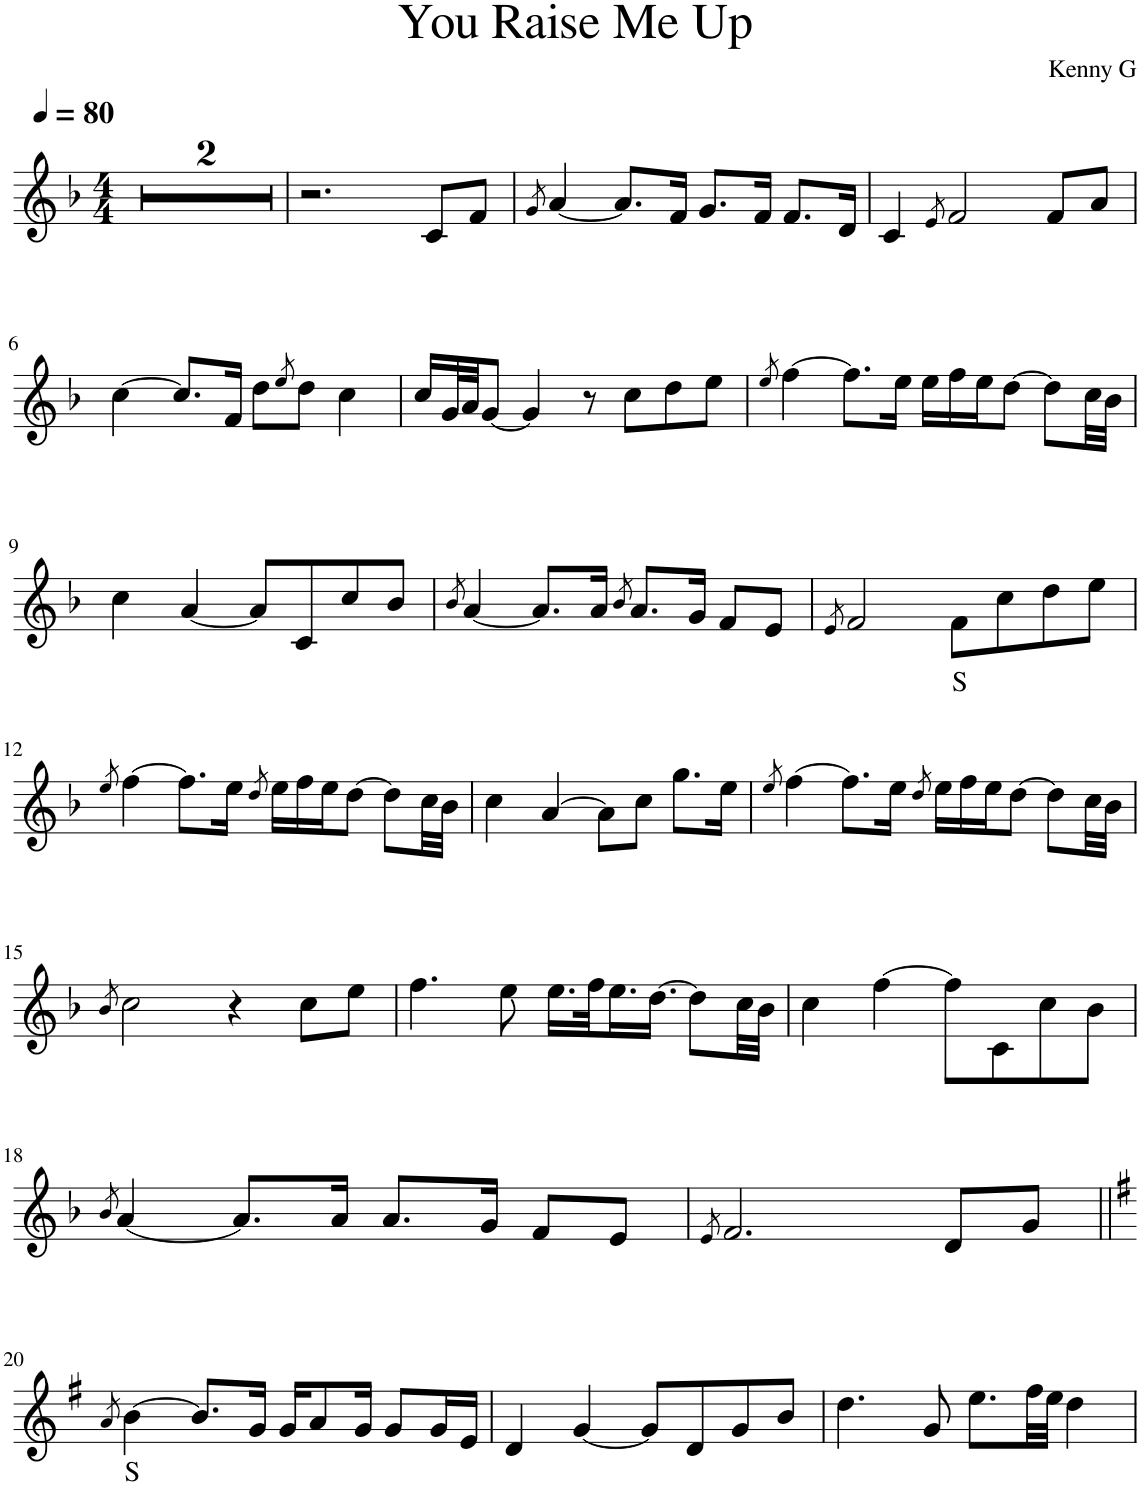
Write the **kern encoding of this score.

**kern	**text
*part1	*part1
*staff1	*staff1
*I"Piano	*
*I'Pno.	*
*clefG2	*
*k[b-]	*
*M4/4	*
=1	=1
1r	.
=2	=2
1r	.
=3	=3
2.r	.
8c/L	.
8f/J	.
=4	=4
*MM80	*
8qg/	.
[4a/	.
8.a/L]	.
16f/Jk	.
8.g/L	.
16f/Jk	.
8.f/L	.
16d/Jk	.
=5	=5
4c/	.
8qe/	.
2f/	.
8f/L	.
8a/J	.
!!LO:LB:g=z
=6	=6
[4cc\	.
8.cc/L]	.
16f/Jk	.
8dd\L	.
8qee/	.
8dd\J	.
4cc\	.
=7	=7
16cc/LL	.
32g/L	.
32a/JJ	.
[8g/J	.
4g/]	.
8r	.
8cc\L	.
8dd\	.
8ee\J	.
=8	=8
8qee/	.
[4ff\	.
8.ff\L]	.
16ee\Jk	.
16ee\LL	.
16ff\	.
16ee\J	.
[8dd\J	.
8dd\L]	.
32cc\LL	.
32b-\JJJ	.
!!LO:LB:g=z
=9	=9
4cc\	.
[4a/	.
8a/L]	.
8c/	.
8cc/	.
8b-/J	.
=10	=10
8qb-/	.
[4a/	.
8.a/L]	.
16a/Jk	.
8qb-/	.
8.a/L	.
16g/Jk	.
8f/L	.
8e/J	.
=11	=11
8qe/	.
2f/	.
!	!LO:LY:b
8f\L	S
8cc\	.
8dd\	.
8ee\J	.
!!LO:LB:g=z
=12	=12
8qee/	.
[4ff\	.
8.ff\L]	.
16ee\Jk	.
8qdd/	.
16ee\LL	.
16ff\	.
16ee\J	.
[8dd\J	.
8dd\L]	.
32cc\LL	.
32b-\JJJ	.
=13	=13
4cc\	.
[4a/	.
8a\L]	.
8cc\J	.
8.gg\L	.
16ee\Jk	.
=14	=14
8qee/	.
[4ff\	.
8.ff\L]	.
16ee\Jk	.
8qdd/	.
16ee\LL	.
16ff\	.
16ee\J	.
[8dd\J	.
8dd\L]	.
32cc\LL	.
32b-\JJJ	.
!!LO:LB:g=z
=15	=15
8qb-/	.
2cc\	.
4r	.
8cc\L	.
8ee\J	.
=16	=16
4.ff\	.
8ee\	.
16.ee\LL	.
32ff\JK	.
16.ee\L	.
[16.dd\JJ	.
8dd\L]	.
32cc\LL	.
32b-\JJJ	.
=17	=17
4cc\	.
[4ff\	.
8ff\L]	.
8c\	.
8cc\	.
8b-\J	.
!!LO:LB:g=z
=18	=18
8qb-/	.
[4a/	.
8.a/L]	.
16a/Jk	.
8.a/L	.
16g/Jk	.
8f/L	.
8e/J	.
=19	=19
8qe/	.
2.f/	.
8d/L	.
8g/J	.
!!LO:LB:g=z
=20||	=20||
*k[f#]	*
8qa/	.
!	!LO:LY:b
[4b\	S
8.b/L]	.
16g/Jk	.
16g/KL	.
8a/	.
16g/Jk	.
8g/L	.
16g/L	.
16e/JJ	.
=21	=21
4d/	.
[4g/	.
8g/L]	.
8d/	.
8g/	.
8b/J	.
=	=
*-	*-
